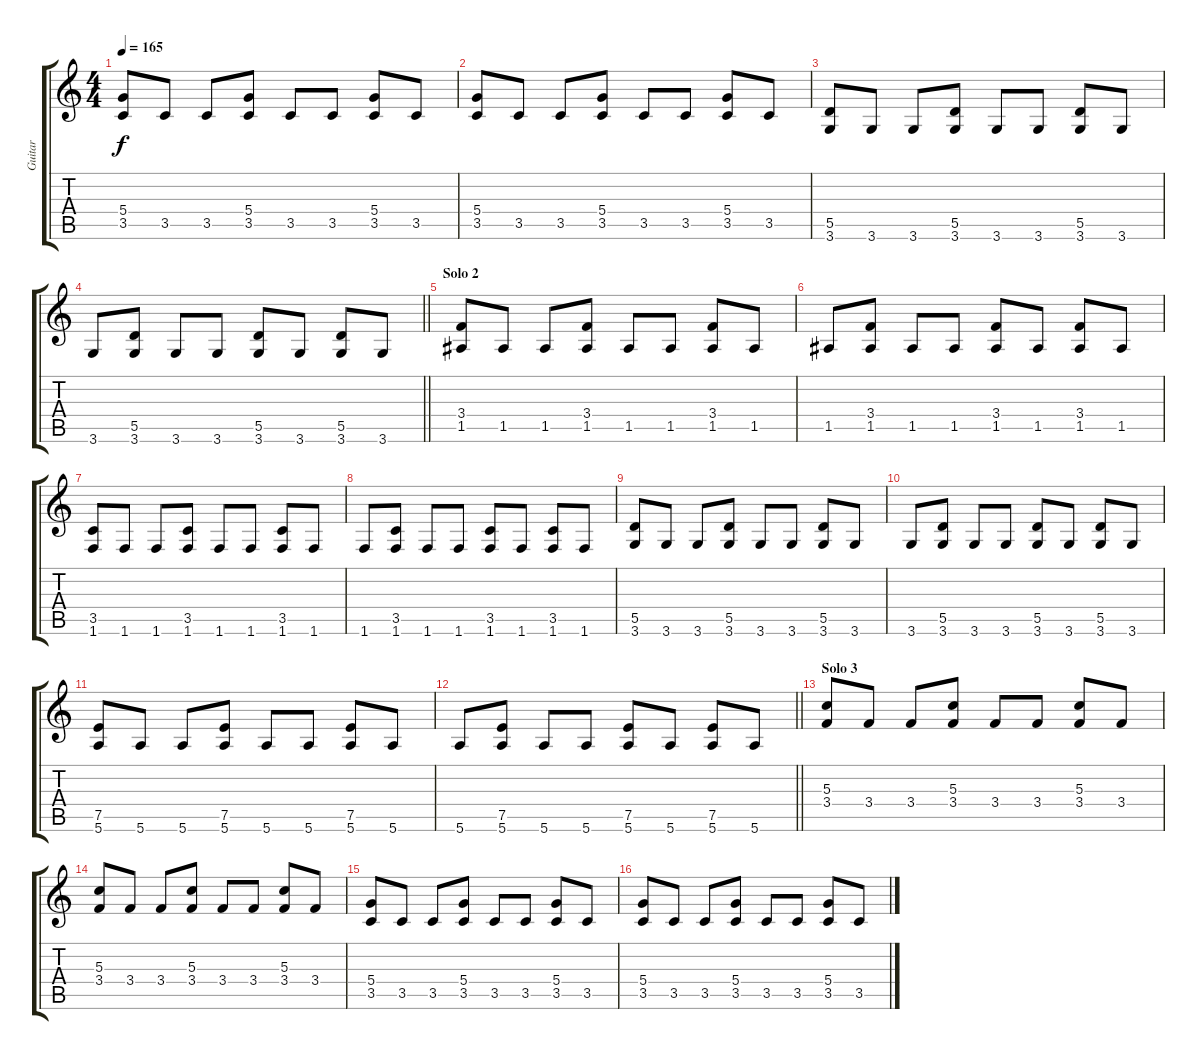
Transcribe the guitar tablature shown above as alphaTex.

\track ("Guitar" "Guitar") {instrument distortionguitar}
\staff {score tabs}
\tuning (E4 B3 G3 D3 A2 E2) {hide}
\ts (4 4)
\tempo 165
\clef g2
\ks c
(5.4 3.5).8{dy f} 3.5.8 3.5.8 (5.4 3.5).8 3.5.8 3.5.8 (5.4 3.5).8 3.5.8 |
(5.4 3.5).8 3.5.8 3.5.8 (5.4 3.5).8 3.5.8 3.5.8 (5.4 3.5).8 3.5.8 |
(5.5 3.6).8 3.6.8 3.6.8 (5.5 3.6).8 3.6.8 3.6.8 (5.5 3.6).8 3.6.8 |
\barLineRight lightlight
3.6.8 (5.5 3.6).8 3.6.8 3.6.8 (5.5 3.6).8 3.6.8 (5.5 3.6).8 3.6.8 |
\section ("" "Solo 2")
(3.4 1.5).8 1.5.8 1.5.8 (3.4 1.5).8 1.5.8 1.5.8 (3.4 1.5).8 1.5.8 |
1.5.8 (3.4 1.5).8 1.5.8 1.5.8 (3.4 1.5).8 1.5.8 (3.4 1.5).8 1.5.8 |
(3.5 1.6).8 1.6.8 1.6.8 (3.5 1.6).8 1.6.8 1.6.8 (3.5 1.6).8 1.6.8 |
1.6.8 (3.5 1.6).8 1.6.8 1.6.8 (3.5 1.6).8 1.6.8 (3.5 1.6).8 1.6.8 |
(5.5 3.6).8 3.6.8 3.6.8 (5.5 3.6).8 3.6.8 3.6.8 (5.5 3.6).8 3.6.8 |
3.6.8 (5.5 3.6).8 3.6.8 3.6.8 (5.5 3.6).8 3.6.8 (5.5 3.6).8 3.6.8 |
(7.5 5.6).8 5.6.8 5.6.8 (7.5 5.6).8 5.6.8 5.6.8 (7.5 5.6).8 5.6.8 |
\barLineRight lightlight
5.6.8 (7.5 5.6).8 5.6.8 5.6.8 (7.5 5.6).8 5.6.8 (7.5 5.6).8 5.6.8 |
\section ("" "Solo 3")
(5.3 3.4).8 3.4.8 3.4.8 (5.3 3.4).8 3.4.8 3.4.8 (5.3 3.4).8 3.4.8 |
(5.3 3.4).8 3.4.8 3.4.8 (5.3 3.4).8 3.4.8 3.4.8 (5.3 3.4).8 3.4.8 |
(5.4 3.5).8 3.5.8 3.5.8 (5.4 3.5).8 3.5.8 3.5.8 (5.4 3.5).8 3.5.8 |
(5.4 3.5).8 3.5.8 3.5.8 (5.4 3.5).8 3.5.8 3.5.8 (5.4 3.5).8 3.5.8
